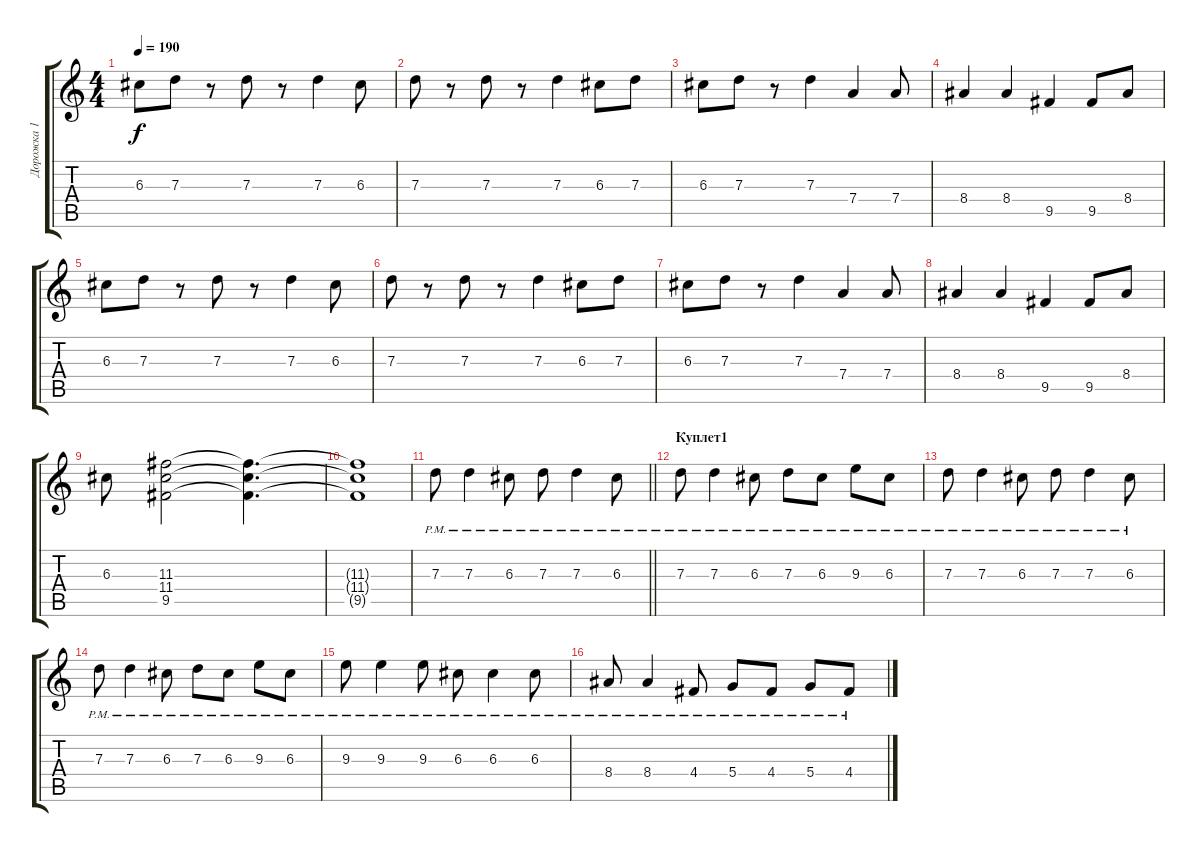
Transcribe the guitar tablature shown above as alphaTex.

\track ("Дорожка 1" "Дорожка 1") {instrument distortionguitar}
\staff {score tabs}
\tuning (E4 B3 G3 D3 A2 E2) {hide}
\ts (4 4)
\tempo 190
\clef g2
\ks c
6.3.8{dy f} 7.3.8 r.8 7.3.8 r.8 7.3.4 6.3.8 |
7.3.8 r.8 7.3.8 r.8 7.3.4 6.3.8 7.3.8 |
6.3.8 7.3.8 r.8 7.3.4 7.4.4 7.4.8 |
8.4.4 8.4.4 9.5.4 9.5.8 8.4.8 |
6.3.8 7.3.8 r.8 7.3.8 r.8 7.3.4 6.3.8 |
7.3.8 r.8 7.3.8 r.8 7.3.4 6.3.8 7.3.8 |
6.3.8 7.3.8 r.8 7.3.4 7.4.4 7.4.8 |
8.4.4 8.4.4 9.5.4 9.5.8 8.4.8 |
6.3.8 (11.3 11.4 9.5).2 (11.3{t} 11.4{t} 9.5{t}).4{d} |
(11.3{t} 11.4{t} 9.5{t}).1 |
\barLineRight lightlight
7.3{pm}.8 7.3{pm}.4 6.3{pm}.8 7.3{pm}.8 7.3{pm}.4 6.3{pm}.8 |
\section ("" "Куплет1")
7.3{pm}.8 7.3{pm}.4 6.3{pm}.8 7.3{pm}.8 6.3{pm}.8 9.3{pm}.8 6.3{pm}.8 |
7.3{pm}.8 7.3{pm}.4 6.3{pm}.8 7.3{pm}.8 7.3{pm}.4 6.3{pm}.8 |
7.3{pm}.8 7.3{pm}.4 6.3{pm}.8 7.3{pm}.8 6.3{pm}.8 9.3{pm}.8 6.3{pm}.8 |
9.3{pm}.8 9.3{pm}.4 9.3{pm}.8 6.3{pm}.8 6.3{pm}.4 6.3{pm}.8 |
8.4{pm}.8 8.4{pm}.4 4.4{pm}.8 5.4{pm}.8 4.4{pm}.8 5.4{pm}.8 4.4{pm}.8
